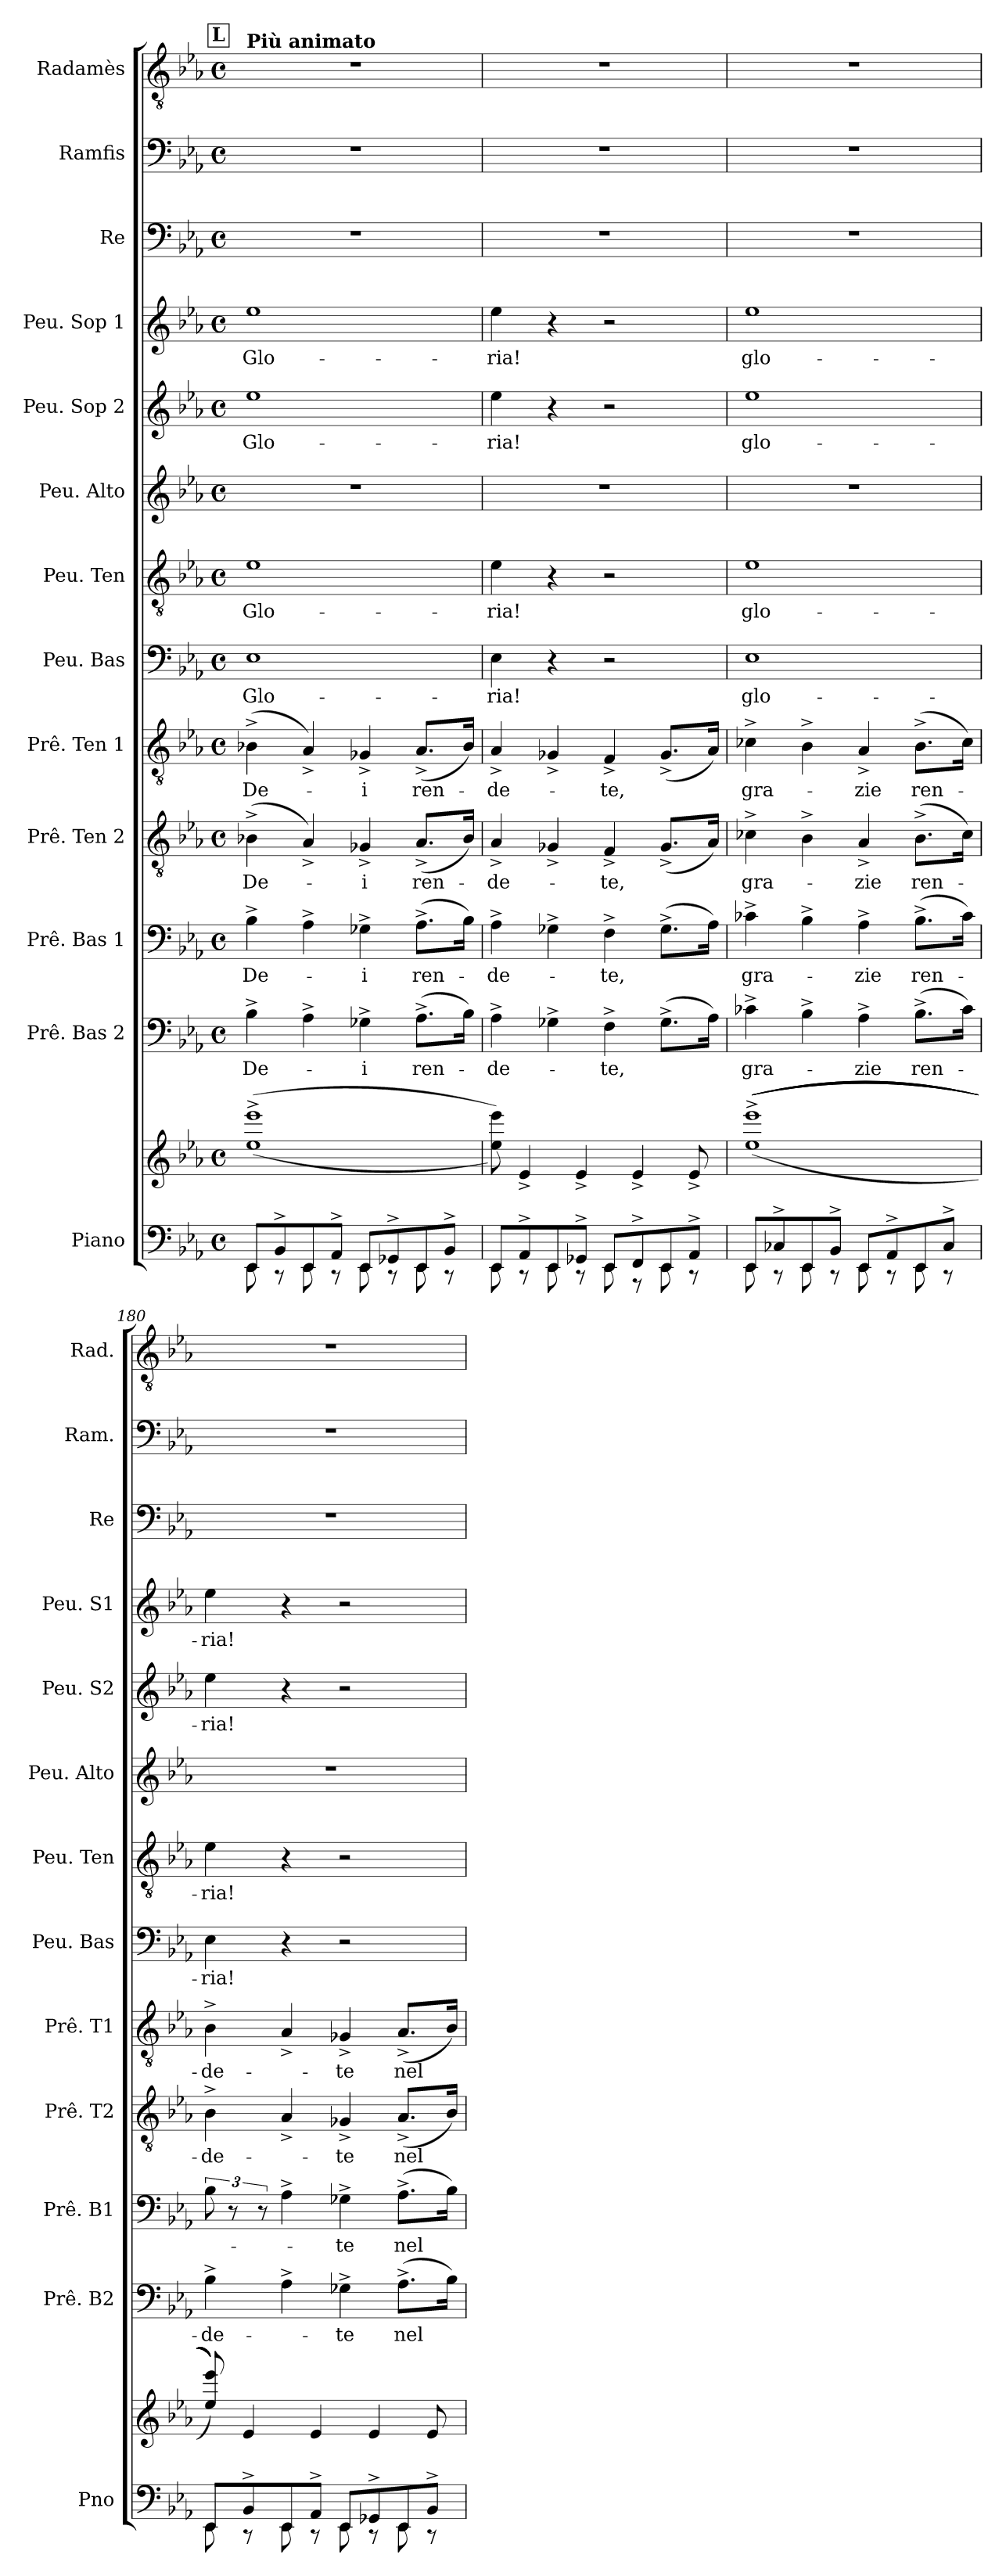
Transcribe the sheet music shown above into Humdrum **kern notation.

**kern	**kern	**kern	**text	**kern	**text	**kern	**text	**kern	**text	**kern	**text	**kern	**text	**kern	**kern	**text	**kern	**text	**kern	**kern	**kern
*part13	*part13	*part12	*part12	*part11	*part11	*part10	*part10	*part9	*part9	*part8	*part8	*part7	*part7	*part6	*part5	*part5	*part4	*part4	*part3	*part2	*part1
*staff14	*staff13	*staff12	*staff12	*staff11	*staff11	*staff10	*staff10	*staff9	*staff9	*staff8	*staff8	*staff7	*staff7	*staff6	*staff5	*staff5	*staff4	*staff4	*staff3	*staff2	*staff1
*I"Piano	*	*I"Prê. Bas 2	*	*I"Prê. Bas 1	*	*I"Prê. Ten 2	*	*I"Prê. Ten 1	*	*I"Peu. Bas	*	*I"Peu. Ten	*	*I"Peu. Alto	*I"Peu. Sop 2	*	*I"Peu. Sop 1	*	*I"Re	*I"Ramfis	*I"Radamès
*I'Pno	*	*I'Prê. B2	*	*I'Prê. B1	*	*I'Prê. T2	*	*I'Prê. T1	*	*I'Peu. Bas	*	*I'Peu. Ten	*	*I'Peu. Alto	*I'Peu. S2	*	*I'Peu. S1	*	*I'Re	*I'Ram.	*I'Rad.
*clefF4	*clefG2	*clefF4	*	*clefF4	*	*clefGv2	*	*clefGv2	*	*clefF4	*	*clefGv2	*	*clefG2	*clefG2	*	*clefG2	*	*clefF4	*clefF4	*clefGv2
*k[b-e-a-]	*k[b-e-a-]	*k[b-e-a-]	*	*k[b-e-a-]	*	*k[b-e-a-]	*	*k[b-e-a-]	*	*k[b-e-a-]	*	*k[b-e-a-]	*	*k[b-e-a-]	*k[b-e-a-]	*	*k[b-e-a-]	*	*k[b-e-a-]	*k[b-e-a-]	*k[b-e-a-]
*M4/4	*M4/4	*M4/4	*	*M4/4	*	*M4/4	*	*M4/4	*	*M4/4	*	*M4/4	*	*M4/4	*M4/4	*	*M4/4	*	*M4/4	*M4/4	*M4/4
*met(c)	*met(c)	*met(c)	*	*met(c)	*	*met(c)	*	*met(c)	*	*met(c)	*	*met(c)	*	*met(c)	*met(c)	*	*met(c)	*	*met(c)	*met(c)	*met(c)
*MM132	*MM132	*MM132	*	*MM132	*	*MM132	*	*MM132	*	*MM132	*	*MM132	*	*MM132	*MM132	*	*MM132	*	*MM132	*MM132	*MM132
!!LO:REH:place=s1:a:fs=18:t=L
=177	=177	=177	=177	=177	=177	=177	=177	=177	=177	=177	=177	=177	=177	=177	=177	=177	=177	=177	=177	=177	=177
*^	*	*	*	*	*	*	*	*	*	*	*	*	*	*	*	*	*	*	*	*	*
!	!	!	!	!	!	!	!	!	!	!	!	!	!	!	!	!	!	!	!	!	!	!LO:TX:a:B:t=Più animato
!	!	!	!	!LO:LY:b:color=#0055FF	!	!LO:LY:b:color=#0055FF	!	!LO:LY:b:color=#0055FF	!	!LO:LY:b:color=#0055FF	!	!LO:LY:b:color=#AA0000	!	!LO:LY:b:color=#0055FF	!	!	!LO:LY:b:color=#0055FF	!	!LO:LY:b:color=#0055FF	!	!	!
8EE-/L	8EE-\	(>(>1ee-^ 1eee-^	4B-^\	De-	4B-^\	De-	(>4B-X^\	De-	(>4B-X^\	De-	1E-	Glo-	1e-	Glo-	1r	1ee-	Glo-	1ee-	Glo-	1r	1r	1r
8BB-^/	8r	.	.	.	.	.	.	.	.	.	.	.	.	.	.	.	.	.	.	.	.	.
8EE-/	8EE-\	.	4A-^\	.	4A-^\	.	4A-^/)	.	4A-^/)	.	.	.	.	.	.	.	.	.	.	.	.	.
8AA-^/J	8r	.	.	.	.	.	.	.	.	.	.	.	.	.	.	.	.	.	.	.	.	.
!	!	!	!	!LO:LY:b:color=#0055FF	!	!LO:LY:b:color=#0055FF	!	!LO:LY:b:color=#0055FF	!	!LO:LY:b:color=#0055FF	!	!	!	!	!	!	!	!	!	!	!	!
8EE-/L	8EE-\	.	4G-X^\	-i	4G-X^\	-i	4G-X^/	-i	4G-X^/	-i	.	.	.	.	.	.	.	.	.	.	.	.
8GG-X^/	8r	.	.	.	.	.	.	.	.	.	.	.	.	.	.	.	.	.	.	.	.	.
!	!	!	!	!LO:LY:b:color=#0055FF	!	!LO:LY:b:color=#0055FF	!	!LO:LY:b:color=#0055FF	!	!LO:LY:b:color=#0055FF	!	!	!	!	!	!	!	!	!	!	!	!
8EE-/	8EE-\	.	(>8.A-^\L	ren-	(>8.A-^\L	ren-	(<8.A-^/L	ren-	(<8.A-^/L	ren-	.	.	.	.	.	.	.	.	.	.	.	.
8BB-^/J	8r	.	.	.	.	.	.	.	.	.	.	.	.	.	.	.	.	.	.	.	.	.
.	.	.	16B-\Jk)	.	16B-\Jk)	.	16B-/Jk)	.	16B-/Jk)	.	.	.	.	.	.	.	.	.	.	.	.	.
=178	=178	=178	=178	=178	=178	=178	=178	=178	=178	=178	=178	=178	=178	=178	=178	=178	=178	=178	=178	=178	=178	=178
!	!	!	!	!LO:LY:b:color=#0055FF	!	!LO:LY:b:color=#0055FF	!	!LO:LY:b:color=#0055FF	!	!LO:LY:b:color=#0055FF	!	!LO:LY:b:color=#AA0000	!	!LO:LY:b:color=#0055FF	!	!	!LO:LY:b:color=#0055FF	!	!LO:LY:b:color=#0055FF	!	!	!
8EE-/L	8EE-\	8ee-\ 8eee-\))	4A-^\	-de-	4A-^\	-de-	4A-^/	-de-	4A-^/	-de-	4E-\	-ria!	4e-\	-ria!	1r	4ee-\	-ria!	4ee-\	-ria!	1r	1r	1r
8AA-^/	8r	4e-^/	.	.	.	.	.	.	.	.	.	.	.	.	.	.	.	.	.	.	.	.
8EE-/	8EE-\	.	4G-X^\	.	4G-X^\	.	4G-X^/	.	4G-X^/	.	4r	.	4r	.	.	4r	.	4r	.	.	.	.
8GG-X^/J	8r	4e-^/	.	.	.	.	.	.	.	.	.	.	.	.	.	.	.	.	.	.	.	.
!	!	!	!	!LO:LY:b:color=#0055FF	!	!LO:LY:b:color=#0055FF	!	!LO:LY:b:color=#0055FF	!	!LO:LY:b:color=#0055FF	!	!	!	!	!	!	!	!	!	!	!	!
8EE-/L	8EE-\	.	4F^\	-te,	4F^\	-te,	4F^/	-te,	4F^/	-te,	2r	.	2r	.	.	2r	.	2r	.	.	.	.
8FF^/	8r	4e-^/	.	.	.	.	.	.	.	.	.	.	.	.	.	.	.	.	.	.	.	.
8EE-/	8EE-\	.	(>8.G-^\L	.	(>8.G-^\L	.	(<8.G-^/L	.	(<8.G-^/L	.	.	.	.	.	.	.	.	.	.	.	.	.
8AA-^/J	8r	8e-^/	.	.	.	.	.	.	.	.	.	.	.	.	.	.	.	.	.	.	.	.
.	.	.	16A-\Jk)	.	16A-\Jk)	.	16A-/Jk)	.	16A-/Jk)	.	.	.	.	.	.	.	.	.	.	.	.	.
=179	=179	=179	=179	=179	=179	=179	=179	=179	=179	=179	=179	=179	=179	=179	=179	=179	=179	=179	=179	=179	=179	=179
!	!	!	!	!LO:LY:b:color=#0055FF	!	!LO:LY:b:color=#0055FF	!	!LO:LY:b:color=#0055FF	!	!LO:LY:b:color=#0055FF	!	!LO:LY:b:color=#AA0000	!	!LO:LY:b:color=#0055FF	!	!	!LO:LY:b:color=#0055FF	!	!LO:LY:b:color=#0055FF	!	!	!
8EE-/L	8EE-\	(>(>(>(>(>(>1ee-^ 1eee-^	4c-X^\	gra-	4c-X^\	gra-	4c-X^\	gra-	4c-X^\	gra-	1E-	glo-	1e-	glo-	1r	1ee-	glo-	1ee-	glo-	1r	1r	1r
8C-X^/	8r	.	.	.	.	.	.	.	.	.	.	.	.	.	.	.	.	.	.	.	.	.
8EE-/	8EE-\	.	4B-^\	.	4B-^\	.	4B-^\	.	4B-^\	.	.	.	.	.	.	.	.	.	.	.	.	.
8BB-^/J	8r	.	.	.	.	.	.	.	.	.	.	.	.	.	.	.	.	.	.	.	.	.
!	!	!	!	!LO:LY:b:color=#0055FF	!	!LO:LY:b:color=#0055FF	!	!LO:LY:b:color=#0055FF	!	!LO:LY:b:color=#0055FF	!	!	!	!	!	!	!	!	!	!	!	!
8EE-/L	8EE-\	.	4A-^\	-zie	4A-^\	-zie	4A-^/	-zie	4A-^/	-zie	.	.	.	.	.	.	.	.	.	.	.	.
8AA-^/	8r	.	.	.	.	.	.	.	.	.	.	.	.	.	.	.	.	.	.	.	.	.
!	!	!	!	!LO:LY:b:color=#0055FF	!	!LO:LY:b:color=#0055FF	!	!LO:LY:b:color=#0055FF	!	!LO:LY:b:color=#0055FF	!	!	!	!	!	!	!	!	!	!	!	!
8EE-/	8EE-\	.	(>8.B-^\L	ren-	(>8.B-^\L	ren-	(>8.B-^\L	ren-	(>8.B-^\L	ren-	.	.	.	.	.	.	.	.	.	.	.	.
8C-^/J	8r	.	.	.	.	.	.	.	.	.	.	.	.	.	.	.	.	.	.	.	.	.
.	.	.	16c-\Jk)	.	16c-\Jk)	.	16c-\Jk)	.	16c-\Jk)	.	.	.	.	.	.	.	.	.	.	.	.	.
!!LO:PB:g=z
=180	=180	=180	=180	=180	=180	=180	=180	=180	=180	=180	=180	=180	=180	=180	=180	=180	=180	=180	=180	=180	=180	=180
!	!	!	!	!LO:LY:b:color=#0055FF	!	!	!	!LO:LY:b:color=#0055FF	!	!LO:LY:b:color=#0055FF	!	!LO:LY:b:color=#AA0000	!	!LO:LY:b:color=#0055FF	!	!	!LO:LY:b:color=#0055FF	!	!LO:LY:b:color=#0055FF	!	!	!
8EE-/L	8EE-\	8ee-/ 8eee-/))))))	4B-^\	-de-	12B-\	.	4B-^\	-de-	4B-^\	-de-	4E-\	-ria!	4e-\	-ria!	1r	4ee-\	-ria!	4ee-\	-ria!	1r	1r	1r
.	.	.	.	.	12r	.	.	.	.	.	.	.	.	.	.	.	.	.	.	.	.	.
8BB-^/	8r	4e-/	.	.	.	.	.	.	.	.	.	.	.	.	.	.	.	.	.	.	.	.
.	.	.	.	.	12r	.	.	.	.	.	.	.	.	.	.	.	.	.	.	.	.	.
8EE-/	8EE-\	.	4A-^\	.	4A-^\	.	4A-^/	.	4A-^/	.	4r	.	4r	.	.	4r	.	4r	.	.	.	.
8AA-^/J	8r	4e-/	.	.	.	.	.	.	.	.	.	.	.	.	.	.	.	.	.	.	.	.
!	!	!	!	!LO:LY:b:color=#0055FF	!	!LO:LY:b:color=#0055FF	!	!LO:LY:b:color=#0055FF	!	!LO:LY:b:color=#0055FF	!	!	!	!	!	!	!	!	!	!	!	!
8EE-/L	8EE-\	.	4G-X^\	-te	4G-X^\	-te	4G-X^/	-te	4G-X^/	-te	2r	.	2r	.	.	2r	.	2r	.	.	.	.
8GG-X^/	8r	4e-/	.	.	.	.	.	.	.	.	.	.	.	.	.	.	.	.	.	.	.	.
!	!	!	!	!LO:LY:b:color=#0055FF	!	!LO:LY:b:color=#0055FF	!	!LO:LY:b:color=#0055FF	!	!LO:LY:b:color=#0055FF	!	!	!	!	!	!	!	!	!	!	!	!
8EE-/	8EE-\	.	(>8.A-^\L	nel	(>8.A-^\L	nel	(<8.A-^/L	nel	(<8.A-^/L	nel	.	.	.	.	.	.	.	.	.	.	.	.
8BB-^/J	8r	8e-/	.	.	.	.	.	.	.	.	.	.	.	.	.	.	.	.	.	.	.	.
.	.	.	16B-\Jk)	.	16B-\Jk)	.	16B-/Jk)	.	16B-/Jk)	.	.	.	.	.	.	.	.	.	.	.	.	.
*v	*v	*	*	*	*	*	*	*	*	*	*	*	*	*	*	*	*	*	*	*	*	*
=	=	=	=	=	=	=	=	=	=	=	=	=	=	=	=	=	=	=	=	=	=
*-	*-	*-	*-	*-	*-	*-	*-	*-	*-	*-	*-	*-	*-	*-	*-	*-	*-	*-	*-	*-	*-
